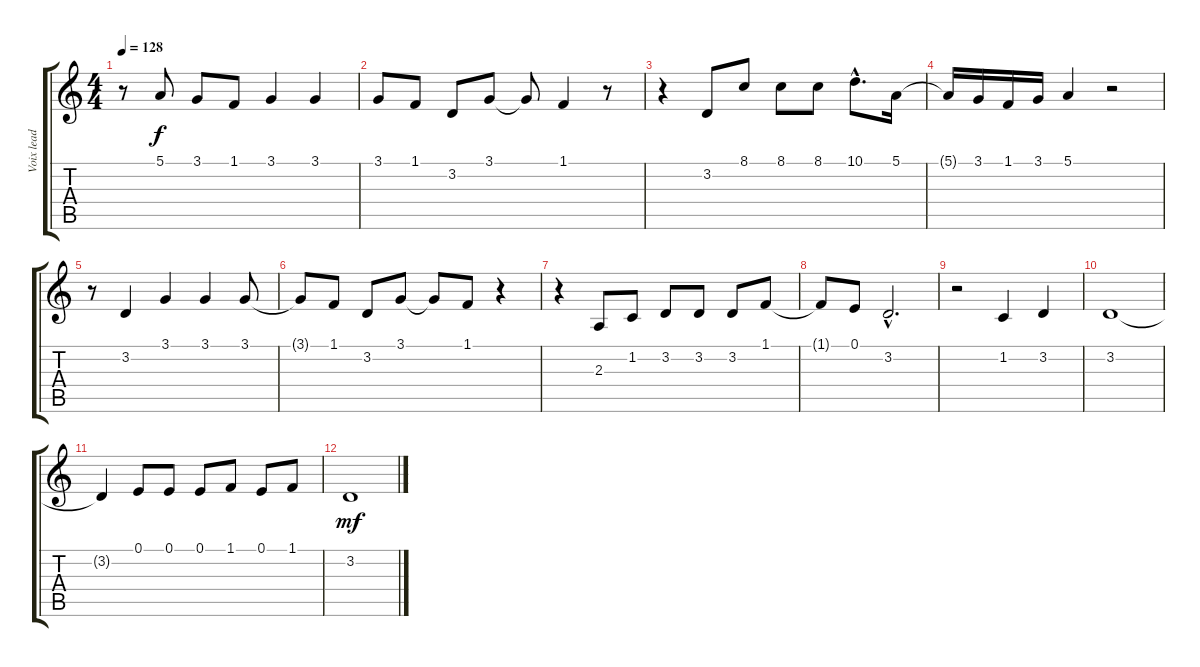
\track ("Voix lead" "Voix lead") {instrument acousticgrandpiano}
\staff {score tabs}
\tuning (E4 B3 G3 D3 A2 E2) {hide}
\ts (4 4)
\tempo 128
\clef g2
\ks c
r.8{dy f} 5.1.8 3.1.8 1.1.8 3.1.4 3.1.4 |
3.1.8 1.1.8 3.2.8 3.1.8 3.1{t}.8 1.1.4 r.8 |
r.4 3.2.8 8.1.8 8.1.8 8.1.8 10.1{hac}.8{d} 5.1.16 |
5.1{t}.16 3.1.16 1.1.16 3.1.16 5.1.4 r.2 |
r.8 3.2.4 3.1.4 3.1.4 3.1.8 |
3.1{t}.8 1.1.8 3.2.8 3.1.8 3.1{t}.8 1.1.8 r.4 |
r.4 2.3.8 1.2.8 3.2.8 3.2.8 3.2.8 1.1.8 |
1.1{t}.8 0.1.8 3.2{hac}.2{d} |
r.2 1.2.4 3.2.4 |
3.2.1 |
3.2{t}.4 0.1.8 0.1.8 0.1.8 1.1.8 0.1.8 1.1.8 |
3.2.1{dy mf}
